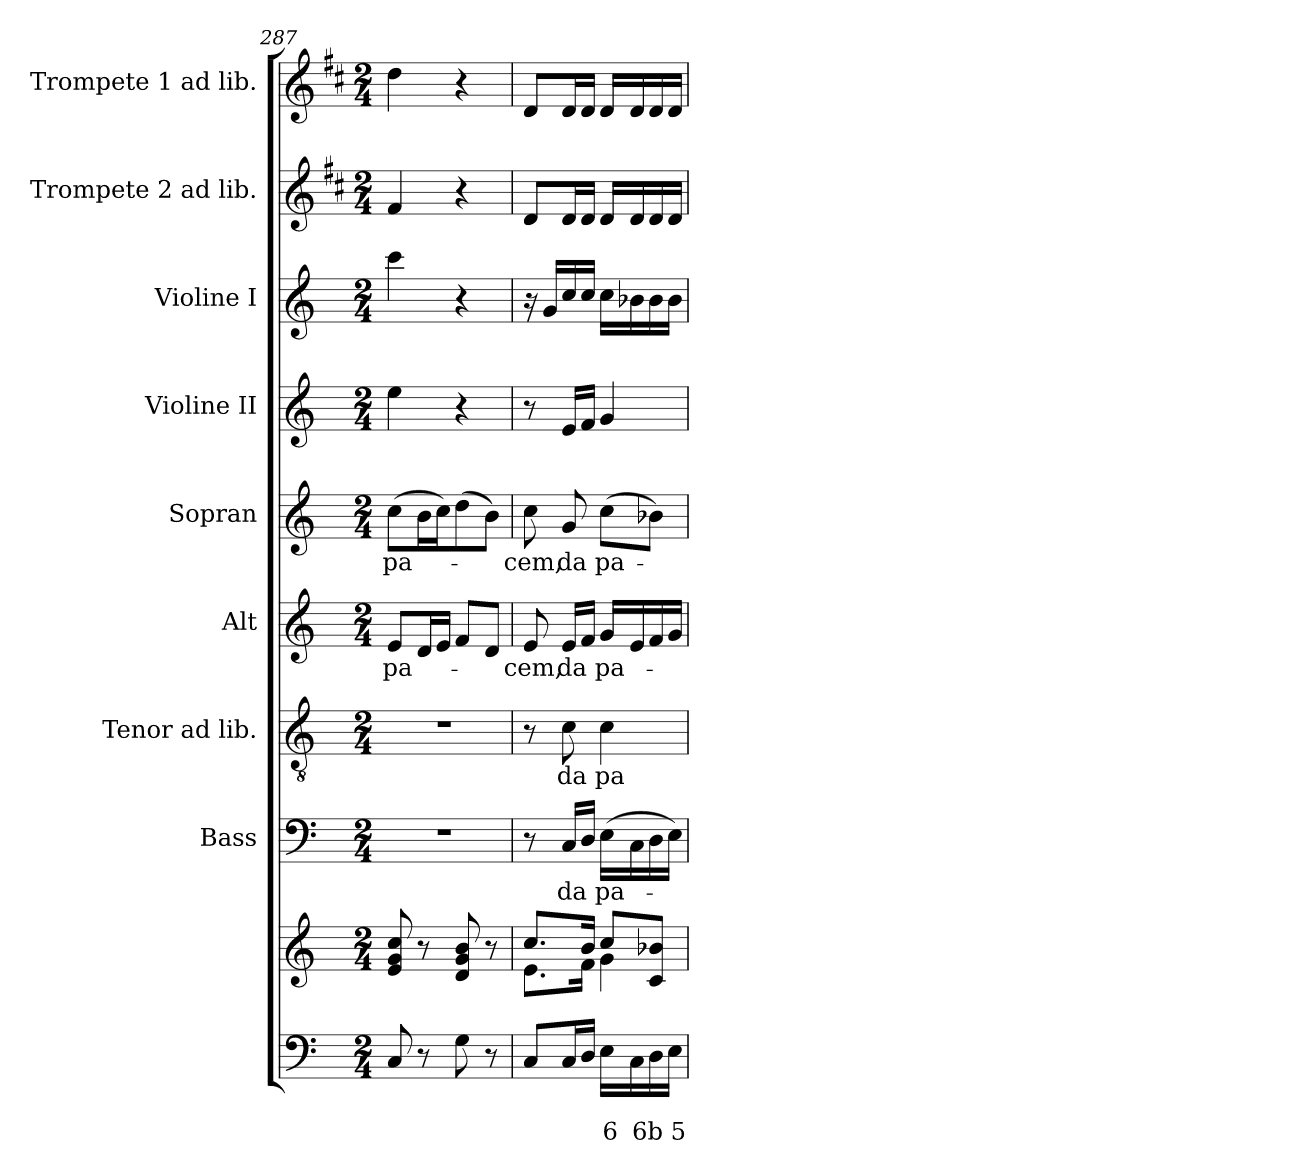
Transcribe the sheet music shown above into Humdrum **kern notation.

**kern	**text	**text	**kern	**kern	**text	**kern	**text	**kern	**text	**kern	**text	**kern	**kern	**kern	**kern
*part9	*part9	*part9	*part9	*part8	*part8	*part7	*part7	*part6	*part6	*part5	*part5	*part4	*part3	*part2	*part1
*staff10	*staff10	*staff10	*staff9	*staff8	*staff8	*staff7	*staff7	*staff6	*staff6	*staff5	*staff5	*staff4	*staff3	*staff2	*staff1
*	*	*	*	*I"Bass	*	*I"Tenor ad lib.	*	*I"Alt	*	*I"Sopran	*	*I"Violine II	*I"Violine I	*I"Trompete 2 ad lib.	*I"Trompete 1 ad lib.
*	*	*	*	*I'B.	*	*I'T.	*	*I'A.	*	*I'S.	*	*I'Vl. II	*I'Vl. I	*I'Trp. 2	*I'Trp. 1
*clefF4	*	*	*clefG2	*clefF4	*	*clefGv2	*	*clefG2	*	*clefG2	*	*clefG2	*clefG2	*clefG2	*clefG2
*	*	*	*	*	*	*	*	*	*	*	*	*	*	*ITrd1c2	*ITrd1c2
*k[]	*	*	*k[]	*k[]	*	*k[]	*	*k[]	*	*k[]	*	*k[]	*k[]	*k[]	*k[]
*C:	*	*	*C:	*C:	*	*C:	*	*C:	*	*C:	*	*C:	*C:	*C:	*C:
*M2/4	*	*	*M2/4	*M2/4	*	*M2/4	*	*M2/4	*	*M2/4	*	*M2/4	*M2/4	*M2/4	*M2/4
=287	=287	=287	=287	=287	=287	=287	=287	=287	=287	=287	=287	=287	=287	=287	=287
!	!	!	!	!	!	!	!	!	!LO:LY:b	!	!LO:LY:b	!	!	!	!
8C/	.	.	8e/ 8g/ 8cc/	2r	.	2r	.	8e/L	pa-	(>8cc\L	pa-	4ee\	4ccc\	4e/	4cc\
8r	.	.	8r	.	.	.	.	16d/L	.	16b\L	.	.	.	.	.
.	.	.	.	.	.	.	.	16e/JJ	.	16cc\J)	.	.	.	.	.
8G\	.	.	8d/ 8g/ 8b/	.	.	.	.	8f/L	.	(>8dd\	.	4r	4r	4r	4r
8r	.	.	8r	.	.	.	.	8d/J	.	8b\J)	.	.	.	.	.
=288	=288	=288	=288	=288	=288	=288	=288	=288	=288	=288	=288	=288	=288	=288	=288
*	*	*	*^	*	*	*	*	*	*	*	*	*	*	*	*
!	!	!	!	!	!	!	!	!	!	!LO:LY:b	!	!LO:LY:b	!	!	!	!
8C/L	.	.	8.cc/L	8.e\L	8r	.	8r	.	8e/	-cem,	8cc\	-cem,	8r	16r	8c/L	8c/L
.	.	.	.	.	.	.	.	.	.	.	.	.	.	16g/LL	.	.
!	!	!	!	!	!	!LO:LY:b	!	!LO:LY:b	!	!LO:LY:b	!	!LO:LY:b	!	!	!	!
16C/L	.	.	.	.	16C/LL	da	8c\	da	16e/LL	da	8g/	da	16e/LL	16cc/	16c/L	16c/L
16D/JJ	.	.	16b/Jk	16f\Jk	16D/JJ	.	.	.	16f/JJ	.	.	.	16f/JJ	16cc/JJ	16c/JJ	16c/JJ
!	!	!LO:LY:b	!	!	!	!LO:LY:b	!	!LO:LY:b	!	!LO:LY:b	!	!LO:LY:b	!	!	!	!
16E\LL	.	6	8cc/L	4g\	(>16E\LL	pa-	4c\	pa-	16g/LL	pa-	(>8cc\L	pa-	4g/	16cc\LL	16c/LL	16c/LL
16C\	.	.	.	.	16C\	.	.	.	16e/	.	.	.	.	16b-X\	16c/	16c/
!	!	!LO:LY:b	!	!	!	!	!	!	!	!	!	!	!	!	!	!
16D\	.	6b	8c/ 8b-X/J	.	16D\	.	.	.	16f/	.	8b-X\J)	.	.	16b-\	16c/	16c/
!	!	!LO:LY:b	!	!	!	!	!	!	!	!	!	!	!	!	!	!
16E\JJ	.	5	.	.	16E\JJ)	.	.	.	16g/JJ	.	.	.	.	16b-\JJ	16c/JJ	16c/JJ
*	*	*	*v	*v	*	*	*	*	*	*	*	*	*	*	*	*
=	=	=	=	=	=	=	=	=	=	=	=	=	=	=	=
*-	*-	*-	*-	*-	*-	*-	*-	*-	*-	*-	*-	*-	*-	*-	*-
